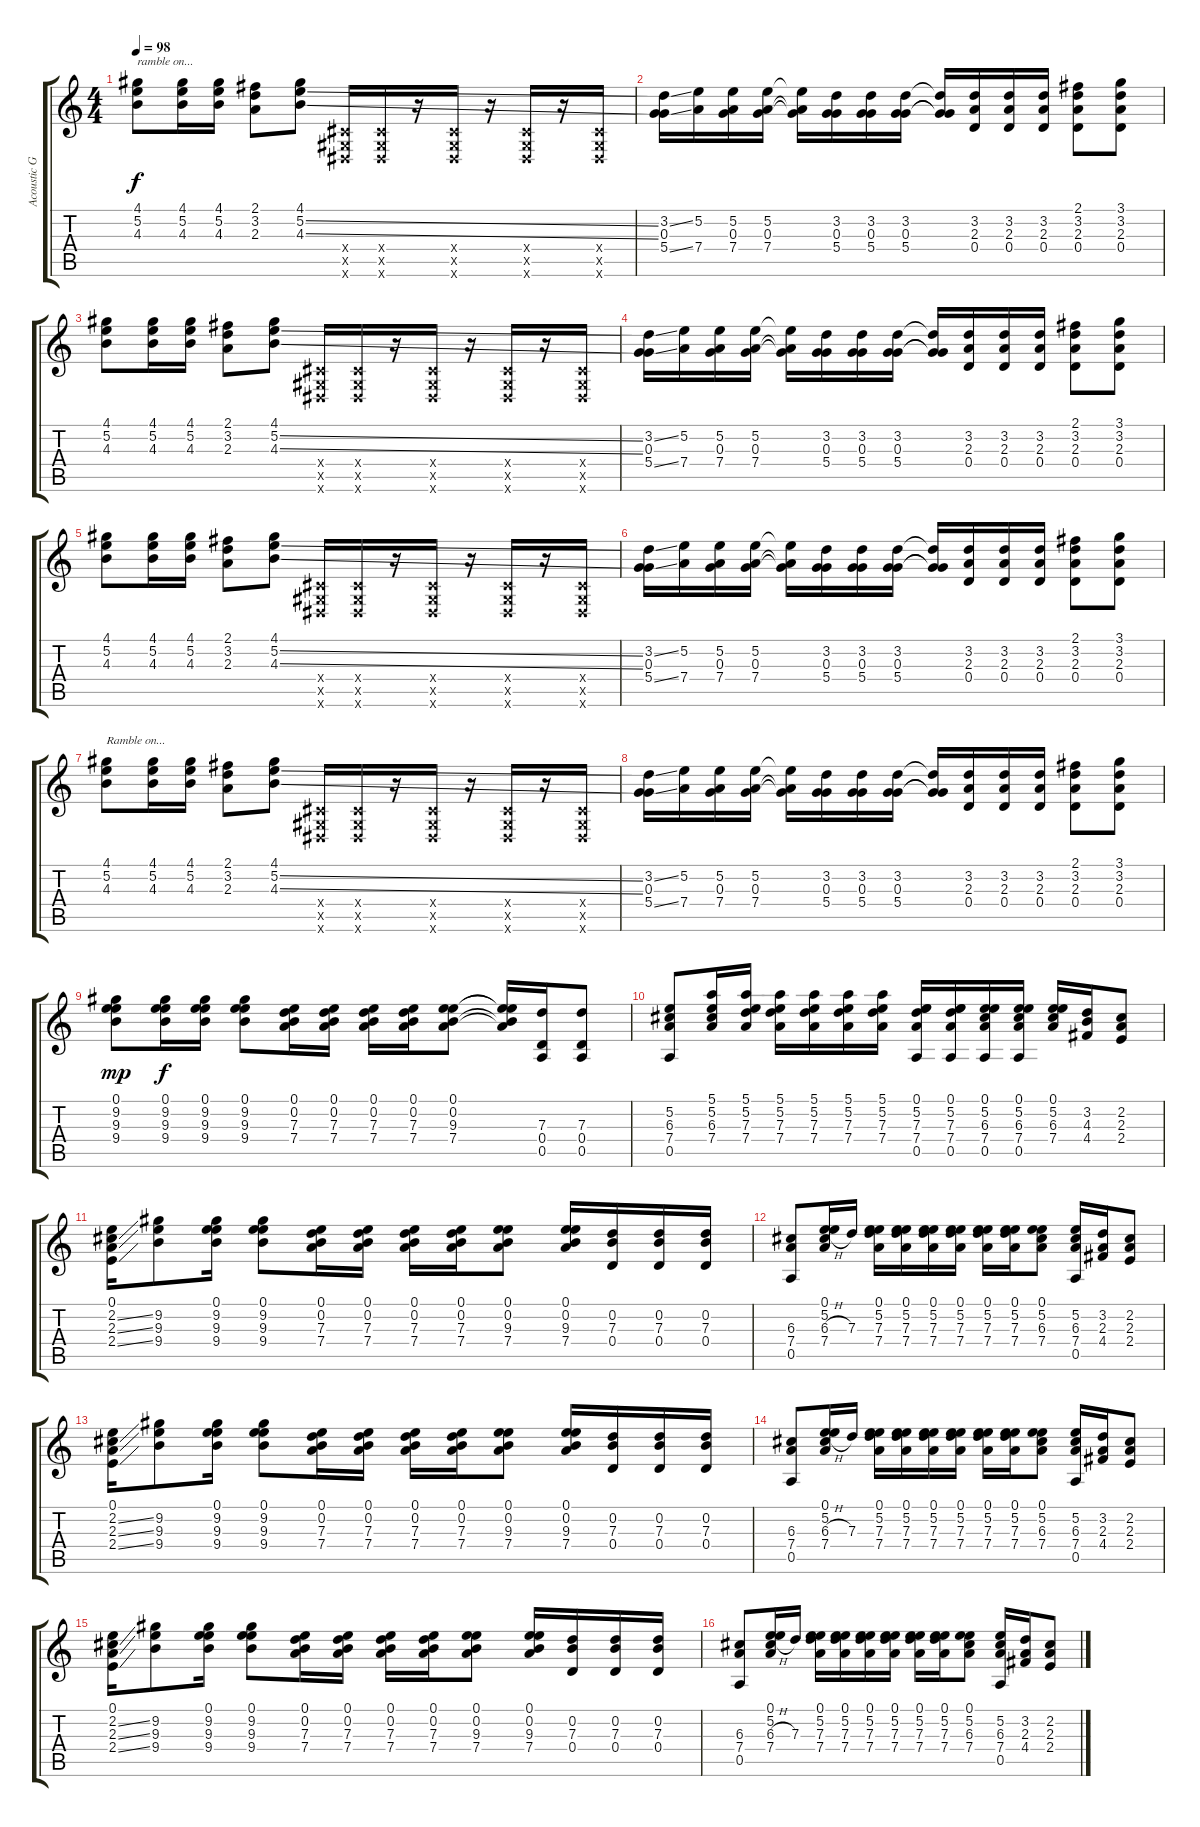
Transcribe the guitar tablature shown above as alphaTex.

\track ("Acoustic Guitar" "Acoustic G") {instrument acousticguitarsteel}
\staff {score tabs}
\tuning (E4 B3 G3 D3 A2 E2) {hide}
\ts (4 4)
\tempo 98
\clef g2
\ks c
(4.1 5.2 4.3).8{txt "ramble on..." dy f} (4.1 5.2 4.3).16 (4.1 5.2 4.3).16 (2.1 3.2 2.3).8 (4.1 5.2{ss} 4.3{ss}).8 (-1.4{x} -1.5{x} -1.6{x}).16 (-1.4{x} -1.5{x} -1.6{x}).16 r.16 (-1.4{x} -1.5{x} -1.6{x}).16 r.16 (-1.4{x} -1.5{x} -1.6{x}).16 r.16 (-1.4{x} -1.5{x} -1.6{x}).16 |
(3.2{ss} 0.3 5.4{ss}).16 (5.2 7.4).16 (5.2 0.3 7.4).16 (5.2 0.3 7.4).16 (5.2{t} 0.3{t} 7.4{t}).16 (3.2 0.3 5.4).16 (3.2 0.3 5.4).16 (3.2 0.3 5.4).16 (3.2{t} 0.3{t} 5.4{t}).16 (3.2 2.3 0.4).16 (3.2 2.3 0.4).16 (3.2 2.3 0.4).16 (2.1 3.2 2.3 0.4).8 (3.1 3.2 2.3 0.4).8 |
(4.1 5.2 4.3).8 (4.1 5.2 4.3).16 (4.1 5.2 4.3).16 (2.1 3.2 2.3).8 (4.1 5.2{ss} 4.3{ss}).8 (-1.4{x} -1.5{x} -1.6{x}).16 (-1.4{x} -1.5{x} -1.6{x}).16 r.16 (-1.4{x} -1.5{x} -1.6{x}).16 r.16 (-1.4{x} -1.5{x} -1.6{x}).16 r.16 (-1.4{x} -1.5{x} -1.6{x}).16 |
(3.2{ss} 0.3 5.4{ss}).16 (5.2 7.4).16 (5.2 0.3 7.4).16 (5.2 0.3 7.4).16 (5.2{t} 0.3{t} 7.4{t}).16 (3.2 0.3 5.4).16 (3.2 0.3 5.4).16 (3.2 0.3 5.4).16 (3.2{t} 0.3{t} 5.4{t}).16 (3.2 2.3 0.4).16 (3.2 2.3 0.4).16 (3.2 2.3 0.4).16 (2.1 3.2 2.3 0.4).8 (3.1 3.2 2.3 0.4).8 |
(4.1 5.2 4.3).8 (4.1 5.2 4.3).16 (4.1 5.2 4.3).16 (2.1 3.2 2.3).8 (4.1 5.2{ss} 4.3{ss}).8 (-1.4{x} -1.5{x} -1.6{x}).16 (-1.4{x} -1.5{x} -1.6{x}).16 r.16 (-1.4{x} -1.5{x} -1.6{x}).16 r.16 (-1.4{x} -1.5{x} -1.6{x}).16 r.16 (-1.4{x} -1.5{x} -1.6{x}).16 |
(3.2{ss} 0.3 5.4{ss}).16 (5.2 7.4).16 (5.2 0.3 7.4).16 (5.2 0.3 7.4).16 (5.2{t} 0.3{t} 7.4{t}).16 (3.2 0.3 5.4).16 (3.2 0.3 5.4).16 (3.2 0.3 5.4).16 (3.2{t} 0.3{t} 5.4{t}).16 (3.2 2.3 0.4).16 (3.2 2.3 0.4).16 (3.2 2.3 0.4).16 (2.1 3.2 2.3 0.4).8 (3.1 3.2 2.3 0.4).8 |
(4.1 5.2 4.3).8{txt "Ramble on..."} (4.1 5.2 4.3).16 (4.1 5.2 4.3).16 (2.1 3.2 2.3).8 (4.1 5.2{ss} 4.3{ss}).8 (-1.4{x} -1.5{x} -1.6{x}).16 (-1.4{x} -1.5{x} -1.6{x}).16 r.16 (-1.4{x} -1.5{x} -1.6{x}).16 r.16 (-1.4{x} -1.5{x} -1.6{x}).16 r.16 (-1.4{x} -1.5{x} -1.6{x}).16 |
(3.2{ss} 0.3 5.4{ss}).16 (5.2 7.4).16 (5.2 0.3 7.4).16 (5.2 0.3 7.4).16 (5.2{t} 0.3{t} 7.4{t}).16 (3.2 0.3 5.4).16 (3.2 0.3 5.4).16 (3.2 0.3 5.4).16 (3.2{t} 0.3{t} 5.4{t}).16 (3.2 2.3 0.4).16 (3.2 2.3 0.4).16 (3.2 2.3 0.4).16 (2.1 3.2 2.3 0.4).8 (3.1 3.2 2.3 0.4).8 |
(0.1 9.2 9.3 9.4).8{dy mp} (0.1 9.2 9.3 9.4).16{dy f} (0.1 9.2 9.3 9.4).16 (0.1 9.2 9.3 9.4).8 (0.1 0.2 7.3 7.4).16 (0.1 0.2 7.3 7.4).16 (0.1 0.2 7.3 7.4).16 (0.1 0.2 7.3 7.4).16 (0.1 0.2 9.3 7.4).8 (0.1{t} 0.2{t} 9.3{t} 7.4{t}).16 (7.3 0.4 0.5).16 (7.3 0.4 0.5).8 |
(5.2 6.3 7.4 0.5).8 (5.1 5.2 6.3 7.4).16 (5.1 5.2 7.3 7.4).16 (5.1 5.2 7.3 7.4).16 (5.1 5.2 7.3 7.4).16 (5.1 5.2 7.3 7.4).16 (5.1 5.2 7.3 7.4).16 (0.1 5.2 7.3 7.4 0.5).16 (0.1 5.2 7.3 7.4 0.5).16 (0.1 5.2 6.3 7.4 0.5).16 (0.1 5.2 6.3 7.4 0.5).16 (0.1 5.2 6.3 7.4).16 (3.2 4.3 4.4).16 (2.2 2.3 2.4).8 |
(0.1 2.2{ss} 2.3{ss} 2.4{ss}).16 (9.2 9.3 9.4).8 (0.1 9.2 9.3 9.4).16 (0.1 9.2 9.3 9.4).8 (0.1 0.2 7.3 7.4).16 (0.1 0.2 7.3 7.4).16 (0.1 0.2 7.3 7.4).16 (0.1 0.2 7.3 7.4).16 (0.1 0.2 9.3 7.4).8 (0.1 0.2 9.3 7.4).16 (0.2 7.3 0.4).16 (0.2 7.3 0.4).16 (0.2 7.3 0.4).16 |
(6.3 7.4 0.5).8 (0.1 5.2 6.3{h} 7.4).16 7.3.16 (0.1 5.2 7.3 7.4).16 (0.1 5.2 7.3 7.4).16 (0.1 5.2 7.3 7.4).16 (0.1 5.2 7.3 7.4).16 (0.1 5.2 7.3 7.4).16 (0.1 5.2 7.3 7.4).16 (0.1 5.2 6.3 7.4).8 (5.2 6.3 7.4 0.5).16 (3.2 2.3 4.4).16 (2.2 2.3 2.4).8 |
(0.1 2.2{ss} 2.3{ss} 2.4{ss}).16 (9.2 9.3 9.4).8 (0.1 9.2 9.3 9.4).16 (0.1 9.2 9.3 9.4).8 (0.1 0.2 7.3 7.4).16 (0.1 0.2 7.3 7.4).16 (0.1 0.2 7.3 7.4).16 (0.1 0.2 7.3 7.4).16 (0.1 0.2 9.3 7.4).8 (0.1 0.2 9.3 7.4).16 (0.2 7.3 0.4).16 (0.2 7.3 0.4).16 (0.2 7.3 0.4).16 |
(6.3 7.4 0.5).8 (0.1 5.2 6.3{h} 7.4).16 7.3.16 (0.1 5.2 7.3 7.4).16 (0.1 5.2 7.3 7.4).16 (0.1 5.2 7.3 7.4).16 (0.1 5.2 7.3 7.4).16 (0.1 5.2 7.3 7.4).16 (0.1 5.2 7.3 7.4).16 (0.1 5.2 6.3 7.4).8 (5.2 6.3 7.4 0.5).16 (3.2 2.3 4.4).16 (2.2 2.3 2.4).8 |
(0.1 2.2{ss} 2.3{ss} 2.4{ss}).16 (9.2 9.3 9.4).8 (0.1 9.2 9.3 9.4).16 (0.1 9.2 9.3 9.4).8 (0.1 0.2 7.3 7.4).16 (0.1 0.2 7.3 7.4).16 (0.1 0.2 7.3 7.4).16 (0.1 0.2 7.3 7.4).16 (0.1 0.2 9.3 7.4).8 (0.1 0.2 9.3 7.4).16 (0.2 7.3 0.4).16 (0.2 7.3 0.4).16 (0.2 7.3 0.4).16 |
(6.3 7.4 0.5).8 (0.1 5.2 6.3{h} 7.4).16 7.3.16 (0.1 5.2 7.3 7.4).16 (0.1 5.2 7.3 7.4).16 (0.1 5.2 7.3 7.4).16 (0.1 5.2 7.3 7.4).16 (0.1 5.2 7.3 7.4).16 (0.1 5.2 7.3 7.4).16 (0.1 5.2 6.3 7.4).8 (5.2 6.3 7.4 0.5).16 (3.2 2.3 4.4).16 (2.2 2.3 2.4).8
